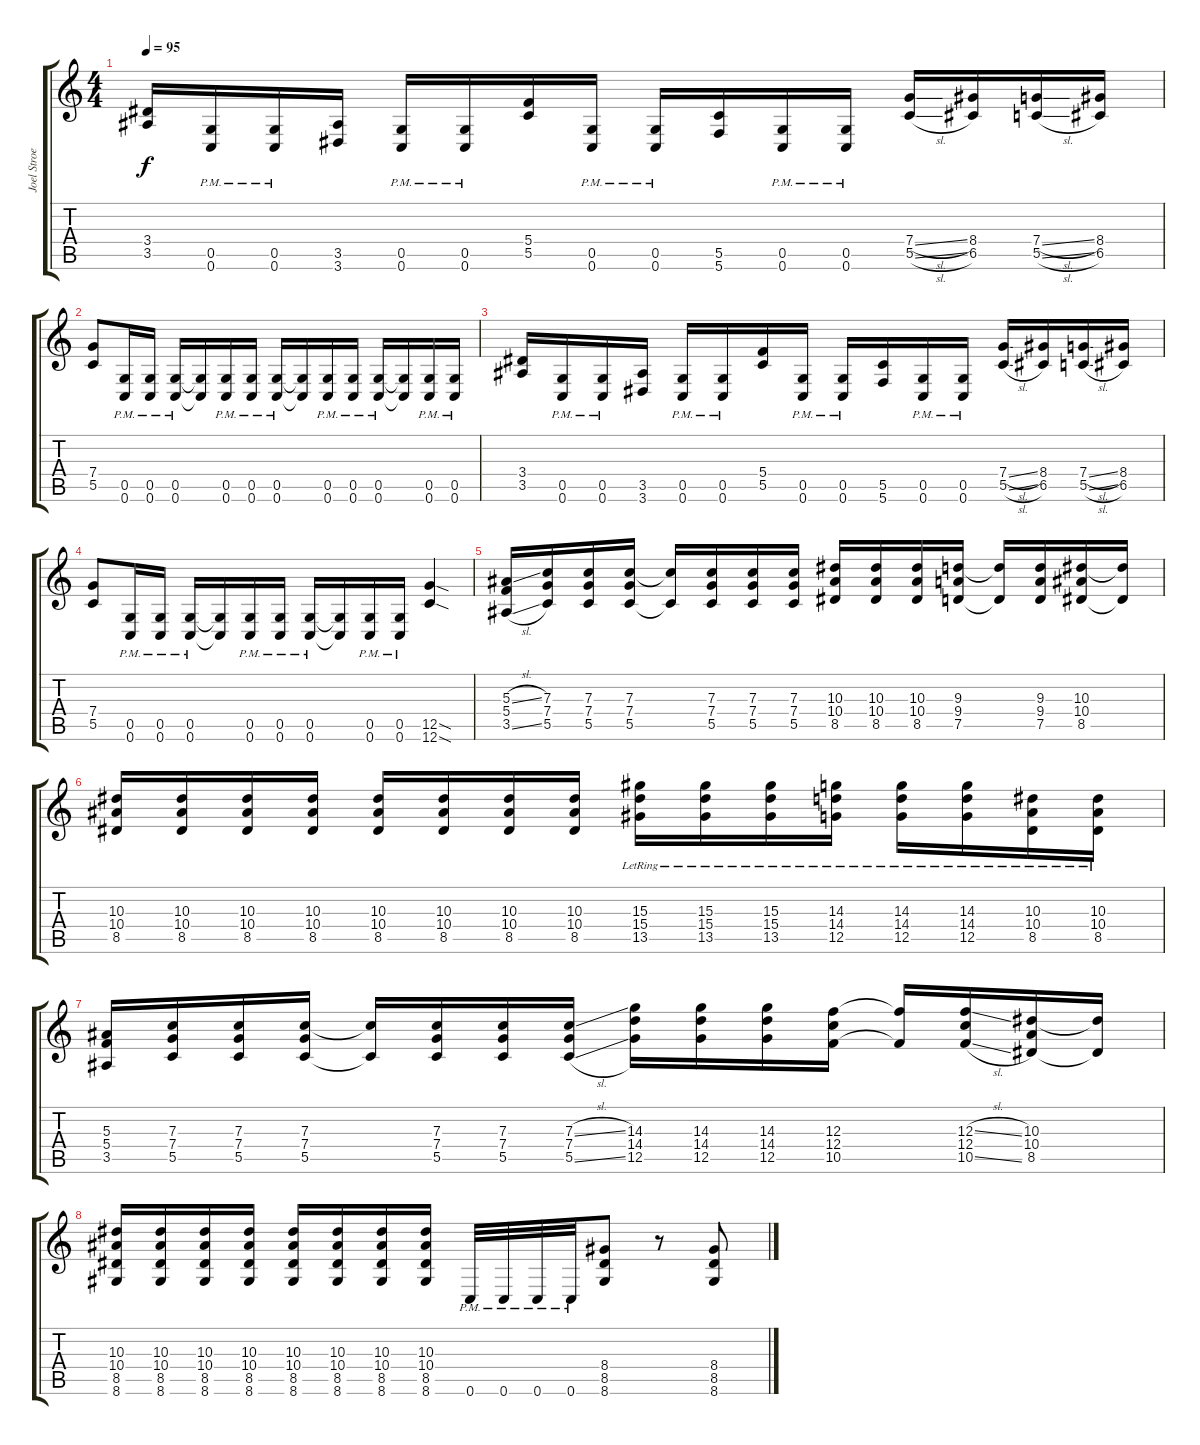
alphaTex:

\track ("Joel Stroetzel" "Joel Stroe") {instrument overdrivenguitar}
\staff {score tabs}
\tuning (D4 A3 F3 C3 G2 C2) {hide}
\ts (4 4)
\tempo 95
\clef g2
\ks c
(3.4 3.5).16{dy f} (0.5{pm} 0.6{pm}).16 (0.5{pm} 0.6{pm}).16 (3.5 3.6).16 (0.5{pm} 0.6{pm}).16 (0.5{pm} 0.6{pm}).16 (5.4 5.5).16 (0.5{pm} 0.6{pm}).16 (0.5{pm} 0.6{pm}).16 (5.5 5.6).16 (0.5{pm} 0.6{pm}).16 (0.5{pm} 0.6{pm}).16 (7.4{sl} 5.5{sl}).16 (8.4 6.5).16 (7.4{sl} 5.5{sl}).16 (8.4 6.5).16 |
(7.4 5.5).8 (0.5{pm} 0.6{pm}).16 (0.5{pm} 0.6{pm}).16 (0.5{pm} 0.6{pm}).16 (0.5{t} 0.6{t}).16 (0.5{pm} 0.6{pm}).16 (0.5{pm} 0.6{pm}).16 (0.5{pm} 0.6{pm}).16 (0.5{t} 0.6{t}).16 (0.5{pm} 0.6{pm}).16 (0.5{pm} 0.6{pm}).16 (0.5{pm} 0.6{pm}).16 (0.5{t} 0.6{t}).16 (0.5{pm} 0.6{pm}).16 (0.5{pm} 0.6{pm}).16 |
(3.4 3.5).16 (0.5{pm} 0.6{pm}).16 (0.5{pm} 0.6{pm}).16 (3.5 3.6).16 (0.5{pm} 0.6{pm}).16 (0.5{pm} 0.6{pm}).16 (5.4 5.5).16 (0.5{pm} 0.6{pm}).16 (0.5{pm} 0.6{pm}).16 (5.5 5.6).16 (0.5{pm} 0.6{pm}).16 (0.5{pm} 0.6{pm}).16 (7.4{sl} 5.5{sl}).16 (8.4 6.5).16 (7.4{sl} 5.5{sl}).16 (8.4 6.5).16 |
(7.4 5.5).8 (0.5{pm} 0.6{pm}).16 (0.5{pm} 0.6{pm}).16 (0.5{pm} 0.6{pm}).16 (0.5{t} 0.6{t}).16 (0.5{pm} 0.6{pm}).16 (0.5{pm} 0.6{pm}).16 (0.5{pm} 0.6{pm}).16 (0.5{t} 0.6{t}).16 (0.5{pm} 0.6{pm}).16 (0.5{pm} 0.6{pm}).16 (12.5{sod} 12.6{sod}).4 |
(5.3{sl} 5.4 3.5{sl}).16 (7.3 7.4 5.5).16 (7.3 7.4 5.5).16 (7.3 7.4 5.5).16 (7.3{t} 5.5{t}).16 (7.3 7.4 5.5).16 (7.3 7.4 5.5).16 (7.3 7.4 5.5).16 (10.3 10.4 8.5).16 (10.3 10.4 8.5).16 (10.3 10.4 8.5).16 (9.3 9.4 7.5).16 (9.3{t} 7.5{t}).16 (9.3 9.4 7.5).16 (10.3 10.4 8.5).16 (10.3{t} 8.5{t}).16 |
(10.3 10.4 8.5).16 (10.3 10.4 8.5).16 (10.3 10.4 8.5).16 (10.3 10.4 8.5).16 (10.3 10.4 8.5).16 (10.3 10.4 8.5).16 (10.3 10.4 8.5).16 (10.3 10.4 8.5).16 (15.3{lr} 15.4 13.5{lr}).16 (15.3{lr} 15.4 13.5{lr}).16 (15.3{lr} 15.4 13.5{lr}).16 (14.3{lr} 14.4 12.5{lr}).16 (14.3{lr} 14.4 12.5{lr}).16 (14.3{lr} 14.4 12.5{lr}).16 (10.3{lr} 10.4 8.5{lr}).16 (10.3{lr} 10.4 8.5{lr}).16 |
(5.3 5.4 3.5).16 (7.3 7.4 5.5).16 (7.3 7.4 5.5).16 (7.3 7.4 5.5).16 (7.3{t} 5.5{t}).16 (7.3 7.4 5.5).16 (7.3 7.4 5.5).16 (7.3{sl} 7.4 5.5{sl}).16 (14.3 14.4 12.5).16 (14.3 14.4 12.5).16 (14.3 14.4 12.5).16 (12.3 12.4 10.5).16 (12.3{t} 10.5{t}).16 (12.3{sl} 12.4 10.5{sl}).16 (10.3 10.4 8.5).16 (10.3{t} 8.5{t}).16 |
(10.3 10.4 8.5 8.6).16 (10.3 10.4 8.5 8.6).16 (10.3 10.4 8.5 8.6).16 (10.3 10.4 8.5 8.6).16 (10.3 10.4 8.5 8.6).16 (10.3 10.4 8.5 8.6).16 (10.3 10.4 8.5 8.6).16 (10.3 10.4 8.5 8.6).16 0.6{pm}.32 0.6{pm}.32 0.6{pm}.32 0.6{pm}.32 (8.4 8.5 8.6).8 r.8 (8.4 8.5 8.6).8
